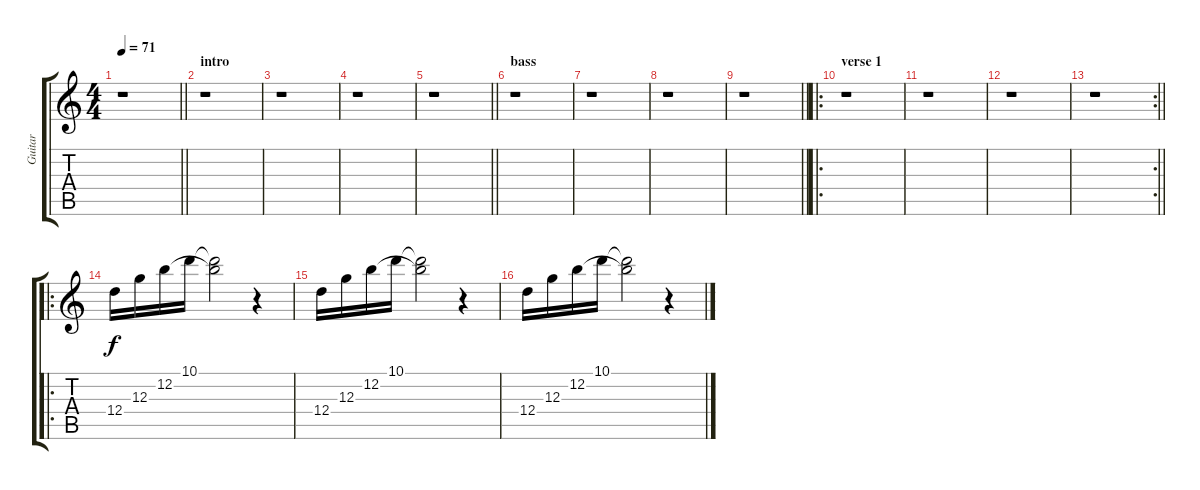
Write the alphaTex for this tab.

\track ("Guitar" "Guitar") {instrument acousticguitarsteel}
\staff {score tabs}
\tuning (E4 B3 G3 D3 A2 E2) {hide}
\ts (4 4)
\tempo 71
\clef g2
\barLineRight lightlight
\ks c
r.1{dy f instrument acousticguitarsteel} |
\section ("" "intro")
r.1 |
r.1 |
r.1 |
\barLineRight lightlight
r.1 |
\section ("" "bass")
r.1 |
r.1 |
r.1 |
\barLineRight lightlight
r.1 |
\ro
\section ("" "verse 1")
r.1 |
r.1 |
r.1 |
\rc 2
\barLineRight lightlight
r.1 |
\ro
12.4.16 12.3.16 12.2.16 10.1.16 (10.1{t} 12.2{t}).2 r.4 |
12.4.16 12.3.16 12.2.16 10.1.16 (10.1{t} 12.2{t}).2 r.4 |
12.4.16 12.3.16 12.2.16 10.1.16 (10.1{t} 12.2{t}).2 r.4
